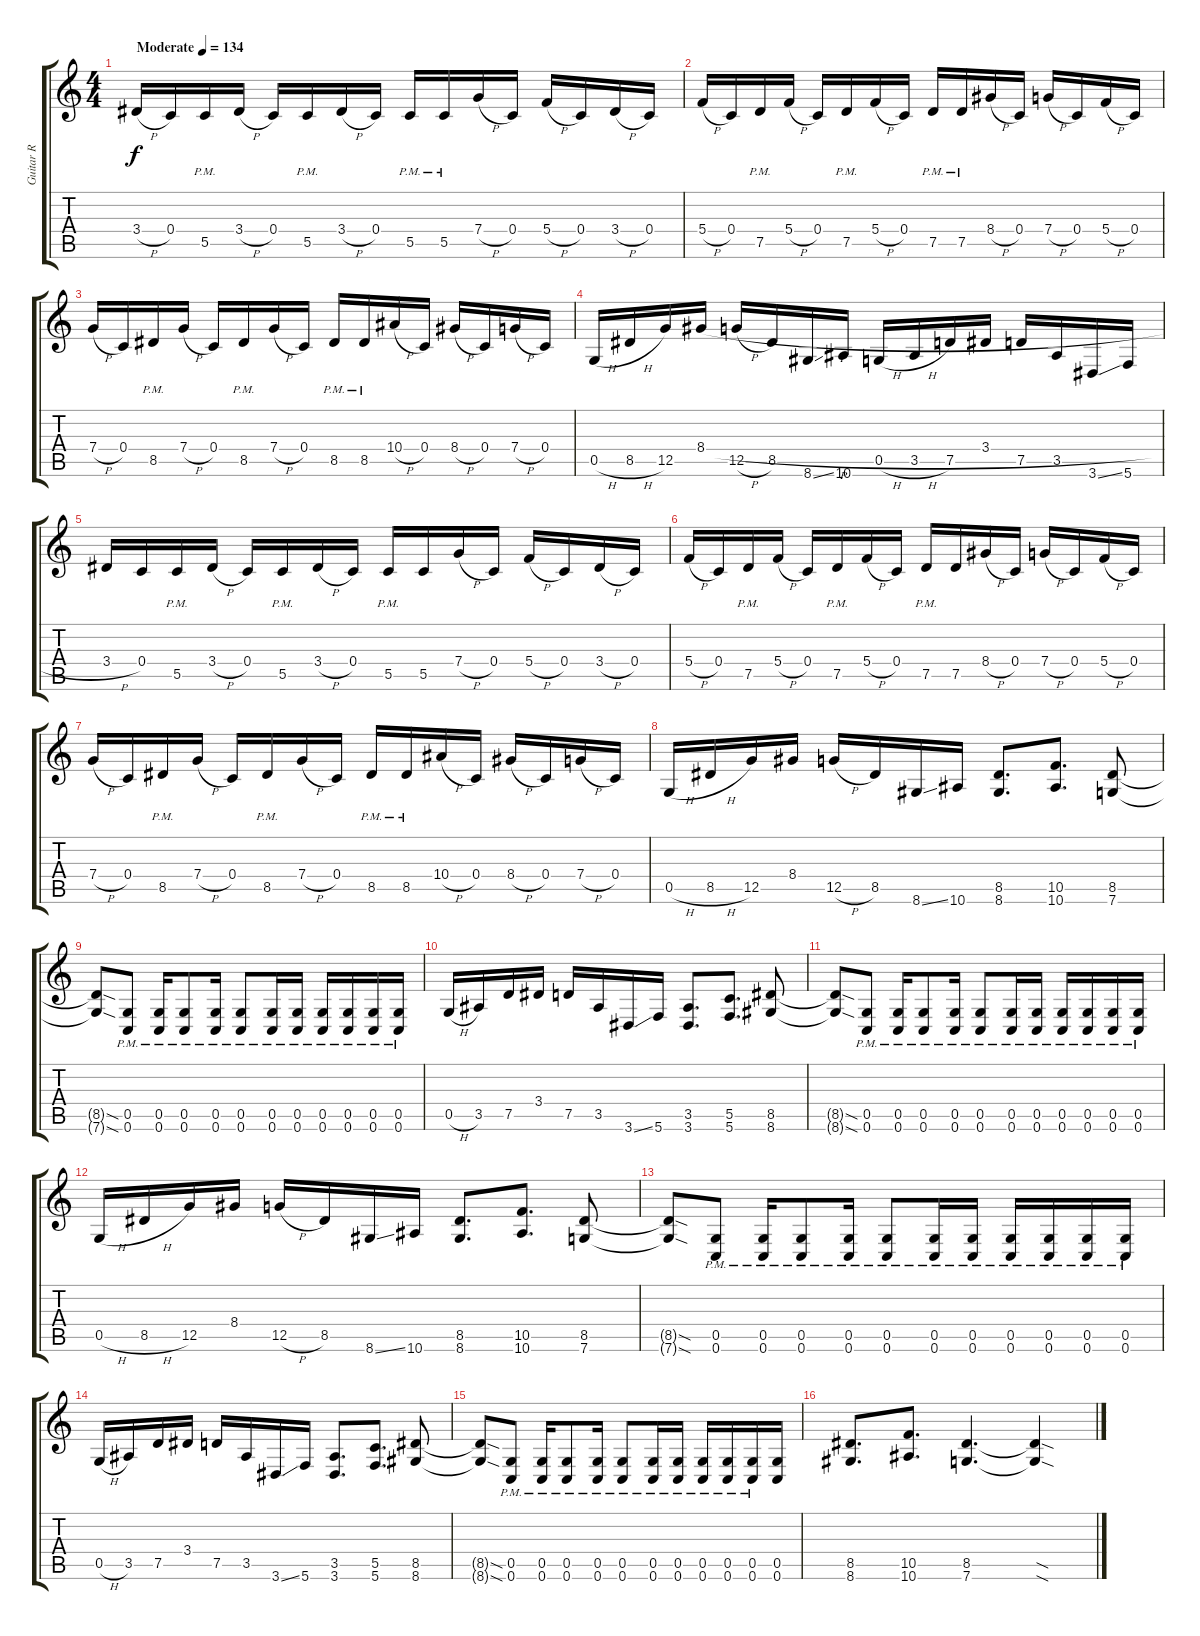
\track ("Guitar R" "Guitar R") {instrument overdrivenguitar}
\staff {score tabs}
\tuning (D4 A3 F3 C3 G2 C2) {hide}
\ts (4 4)
\tempo (134 "Moderate")
\clef g2
\ks c
3.4{h}.16{dy f instrument overdrivenguitar} 0.4.16 5.5{pm}.16 3.4{h}.16 0.4.16 5.5{pm}.16 3.4{h}.16 0.4.16 5.5{pm}.16 5.5{pm}.16 7.4{h}.16 0.4.16 5.4{h}.16 0.4.16 3.4{h}.16 0.4.16 |
5.4{h}.16 0.4.16 7.5{pm}.16 5.4{h}.16 0.4.16 7.5{pm}.16 5.4{h}.16 0.4.16 7.5{pm}.16 7.5{pm}.16 8.4{h}.16 0.4.16 7.4{h}.16 0.4.16 5.4{h}.16 0.4.16 |
7.4{h}.16 0.4.16 8.5{pm}.16 7.4{h}.16 0.4.16 8.5{pm}.16 7.4{h}.16 0.4.16 8.5{pm}.16 8.5{pm}.16 10.4{h}.16 0.4.16 8.4{h}.16 0.4.16 7.4{h}.16 0.4.16 |
0.5{h}.16 8.5{h}.16 12.5.16 8.4{h}.16 12.5{h}.16 8.5.16 8.6{ss}.16 10.6.16 0.5{h}.16 3.5{h}.16 7.5.16 3.4{h}.16 7.5.16 3.5.16 3.6{ss}.16 5.6.16 |
3.4{h}.16 0.4.16 5.5{pm}.16 3.4{h}.16 0.4.16 5.5{pm}.16 3.4{h}.16 0.4.16 5.5{pm}.16 5.5.16 7.4{h}.16 0.4.16 5.4{h}.16 0.4.16 3.4{h}.16 0.4.16 |
5.4{h}.16 0.4.16 7.5{pm}.16 5.4{h}.16 0.4.16 7.5{pm}.16 5.4{h}.16 0.4.16 7.5{pm}.16 7.5.16 8.4{h}.16 0.4.16 7.4{h}.16 0.4.16 5.4{h}.16 0.4.16 |
7.4{h}.16 0.4.16 8.5{pm}.16 7.4{h}.16 0.4.16 8.5{pm}.16 7.4{h}.16 0.4.16 8.5{pm}.16 8.5{pm}.16 10.4{h}.16 0.4.16 8.4{h}.16 0.4.16 7.4{h}.16 0.4.16 |
0.5{h}.16 8.5{h}.16 12.5.16 8.4.16 12.5{h}.16 8.5.16 8.6{ss}.16 10.6.16 (8.5 8.6).8{d} (10.5 10.6).8{d} (8.5 7.6).8 |
(8.5{sod t} 7.6{sod t}).8 (0.5{pm} 0.6).8 (0.5{pm} 0.6).16 (0.5{pm} 0.6).8 (0.5{pm} 0.6).16 (0.5{pm} 0.6).8 (0.5{pm} 0.6).16 (0.5{pm} 0.6).16 (0.5{pm} 0.6).16 (0.5{pm} 0.6).16 (0.5{pm} 0.6).16 (0.5{pm} 0.6).16 |
0.5{h}.16 3.5.16 7.5.16 3.4.16 7.5.16 3.5.16 3.6{ss}.16 5.6.16 (3.5 3.6).8{d} (5.5 5.6).8{d} (8.5 8.6).8 |
(8.5{sod t} 8.6{sod t}).8 (0.5{pm} 0.6).8 (0.5{pm} 0.6).16 (0.5{pm} 0.6).8 (0.5{pm} 0.6).16 (0.5{pm} 0.6).8 (0.5{pm} 0.6).16 (0.5{pm} 0.6).16 (0.5{pm} 0.6).16 (0.5{pm} 0.6).16 (0.5{pm} 0.6).16 (0.5{pm} 0.6).16 |
0.5{h}.16 8.5{h}.16 12.5.16 8.4.16 12.5{h}.16 8.5.16 8.6{ss}.16 10.6.16 (8.5 8.6).8{d} (10.5 10.6).8{d} (8.5 7.6).8 |
(8.5{sod t} 7.6{sod t}).8 (0.5{pm} 0.6).8 (0.5{pm} 0.6).16 (0.5{pm} 0.6).8 (0.5{pm} 0.6).16 (0.5{pm} 0.6).8 (0.5{pm} 0.6).16 (0.5{pm} 0.6).16 (0.5{pm} 0.6).16 (0.5{pm} 0.6).16 (0.5{pm} 0.6).16 (0.5{pm} 0.6).16 |
0.5{h}.16 3.5.16 7.5.16 3.4.16 7.5.16 3.5.16 3.6{ss}.16 5.6.16 (3.5 3.6).8{d} (5.5 5.6).8{d} (8.5 8.6).8 |
(8.5{sod t} 8.6{sod t}).8 (0.5{pm} 0.6).8 (0.5{pm} 0.6).16 (0.5{pm} 0.6).8 (0.5{pm} 0.6).16 (0.5{pm} 0.6).8 (0.5{pm} 0.6).16 (0.5{pm} 0.6).16 (0.5{pm} 0.6).16 (0.5{pm} 0.6).16 (0.5{pm} 0.6).16 (0.5 0.6).16 |
(8.5 8.6).8{d} (10.5 10.6).8{d} (8.5 7.6).4{d} (8.5{sod t} 7.6{sod t}).4
